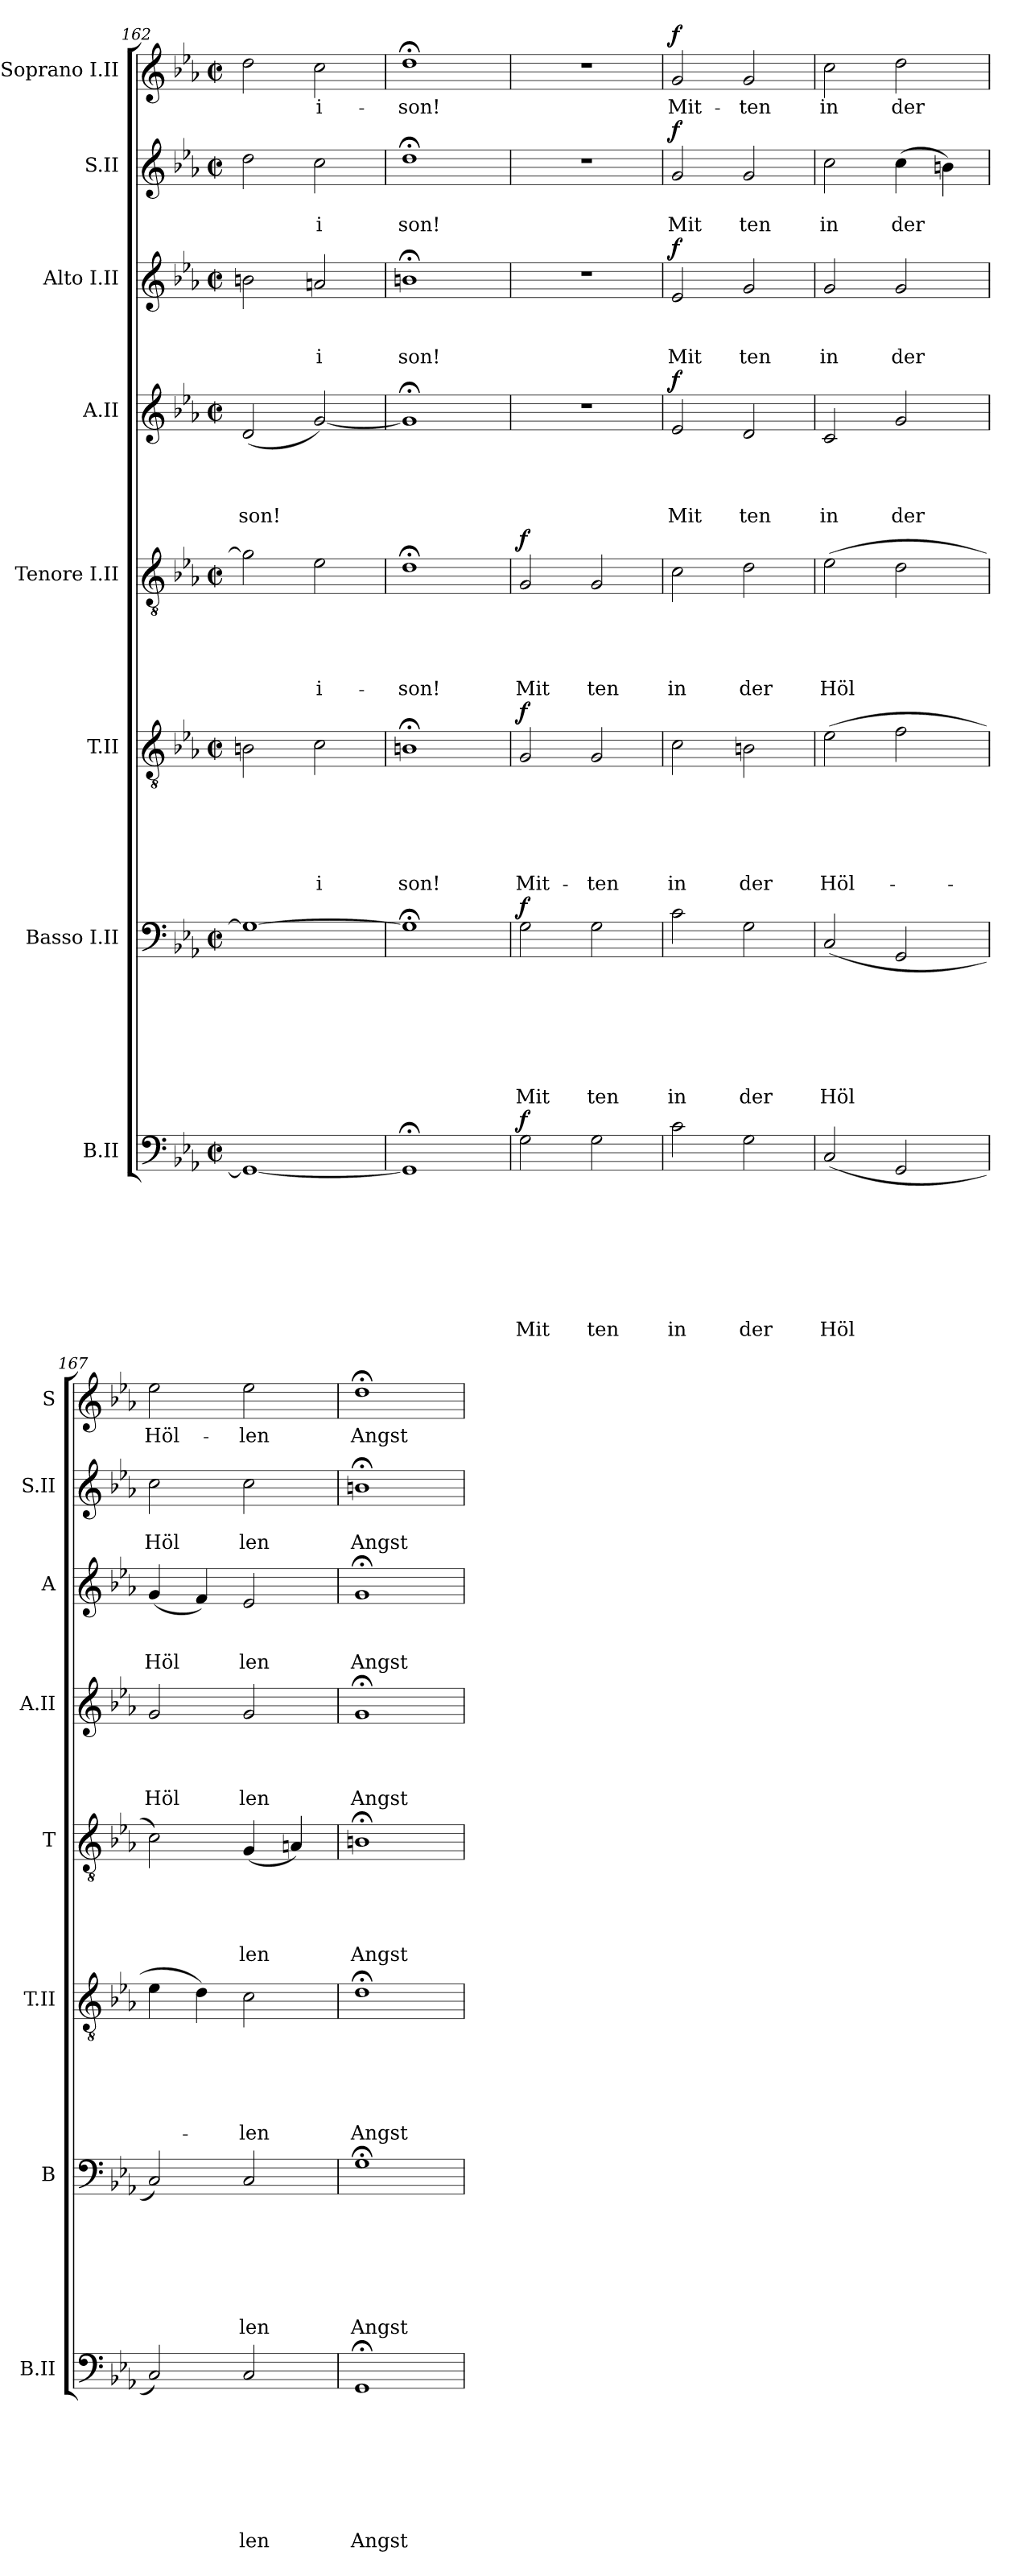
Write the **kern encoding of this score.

**kern	**text	**text	**text	**text	**text	**text	**text	**text	**dynam	**kern	**text	**text	**text	**text	**text	**text	**text	**dynam	**kern	**text	**text	**text	**text	**text	**text	**dynam	**kern	**text	**text	**text	**text	**text	**dynam	**kern	**text	**text	**text	**text	**dynam	**kern	**text	**text	**text	**dynam	**kern	**text	**text	**dynam	**kern	**text	**dynam
*part8	*part8	*part8	*part8	*part8	*part8	*part8	*part8	*part8	*part8	*part7	*part7	*part7	*part7	*part7	*part7	*part7	*part7	*part7	*part6	*part6	*part6	*part6	*part6	*part6	*part6	*part6	*part5	*part5	*part5	*part5	*part5	*part5	*part5	*part4	*part4	*part4	*part4	*part4	*part4	*part3	*part3	*part3	*part3	*part3	*part2	*part2	*part2	*part2	*part1	*part1	*part1
*staff8	*staff8	*staff8	*staff8	*staff8	*staff8	*staff8	*staff8	*staff8	*staff8	*staff7	*staff7	*staff7	*staff7	*staff7	*staff7	*staff7	*staff7	*staff7	*staff6	*staff6	*staff6	*staff6	*staff6	*staff6	*staff6	*staff6	*staff5	*staff5	*staff5	*staff5	*staff5	*staff5	*staff5	*staff4	*staff4	*staff4	*staff4	*staff4	*staff4	*staff3	*staff3	*staff3	*staff3	*staff3	*staff2	*staff2	*staff2	*staff2	*staff1	*staff1	*staff1
*I"B.II	*	*	*	*	*	*	*	*	*	*I"Basso I.II	*	*	*	*	*	*	*	*	*I"T.II	*	*	*	*	*	*	*	*I"Tenore I.II	*	*	*	*	*	*	*I"A.II	*	*	*	*	*	*I"Alto I.II	*	*	*	*	*I"S.II	*	*	*	*I"Soprano I.II	*	*
*I'B.II	*	*	*	*	*	*	*	*	*	*I'B	*	*	*	*	*	*	*	*	*I'T.II	*	*	*	*	*	*	*	*I'T	*	*	*	*	*	*	*I'A.II	*	*	*	*	*	*I'A	*	*	*	*	*I'S.II	*	*	*	*I'S	*	*
*clefF4	*	*	*	*	*	*	*	*	*	*clefF4	*	*	*	*	*	*	*	*	*clefGv2	*	*	*	*	*	*	*	*clefGv2	*	*	*	*	*	*	*clefG2	*	*	*	*	*	*clefG2	*	*	*	*	*clefG2	*	*	*	*clefG2	*	*
*k[b-e-a-]	*	*	*	*	*	*	*	*	*	*k[b-e-a-]	*	*	*	*	*	*	*	*	*k[b-e-a-]	*	*	*	*	*	*	*	*k[b-e-a-]	*	*	*	*	*	*	*k[b-e-a-]	*	*	*	*	*	*k[b-e-a-]	*	*	*	*	*k[b-e-a-]	*	*	*	*k[b-e-a-]	*	*
*E-:	*	*	*	*	*	*	*	*	*	*E-:	*	*	*	*	*	*	*	*	*E-:	*	*	*	*	*	*	*	*E-:	*	*	*	*	*	*	*E-:	*	*	*	*	*	*E-:	*	*	*	*	*E-:	*	*	*	*E-:	*	*
*M2/2	*	*	*	*	*	*	*	*	*	*M2/2	*	*	*	*	*	*	*	*	*M2/2	*	*	*	*	*	*	*	*M2/2	*	*	*	*	*	*	*M2/2	*	*	*	*	*	*M2/2	*	*	*	*	*M2/2	*	*	*	*M2/2	*	*
*met(c|)	*	*	*	*	*	*	*	*	*	*met(c|)	*	*	*	*	*	*	*	*	*met(c|)	*	*	*	*	*	*	*	*met(c|)	*	*	*	*	*	*	*met(c|)	*	*	*	*	*	*met(c|)	*	*	*	*	*met(c|)	*	*	*	*met(c|)	*	*
=162	=162	=162	=162	=162	=162	=162	=162	=162	=162	=162	=162	=162	=162	=162	=162	=162	=162	=162	=162	=162	=162	=162	=162	=162	=162	=162	=162	=162	=162	=162	=162	=162	=162	=162	=162	=162	=162	=162	=162	=162	=162	=162	=162	=162	=162	=162	=162	=162	=162	=162	=162
!	!	!	!	!	!	!	!	!	!	!	!	!	!	!	!	!	!	!	!	!	!	!	!	!	!	!	!	!	!	!	!	!	!	!	!	!	!	!LO:LY:b	!	!	!	!	!	!	!	!	!	!	!	!	!
1GG_	.	.	.	.	.	.	.	.	.	1G_	.	.	.	.	.	.	.	.	2Bn\	.	.	.	.	.	.	.	2g\]	.	.	.	.	.	.	(<2d/	.	.	.	son!	.	2bn\	.	.	.	.	2dd\	.	.	.	2dd\	.	.
!	!	!	!	!	!	!	!	!	!	!	!	!	!	!	!	!	!	!	!	!	!	!	!	!	!LO:LY:b	!	!	!	!	!	!	!LO:LY:b	!	!	!	!	!	!	!	!	!	!	!LO:LY:b	!	!	!	!LO:LY:b	!	!	!LO:LY:b	!
.	.	.	.	.	.	.	.	.	.	.	.	.	.	.	.	.	.	.	2c\	.	.	.	.	.	i	.	2e-\	.	.	.	.	-i-	.	[<2g/)	.	.	.	.	.	2an/	.	.	i	.	2cc\	.	i	.	2cc\	-i-	.
=163	=163	=163	=163	=163	=163	=163	=163	=163	=163	=163	=163	=163	=163	=163	=163	=163	=163	=163	=163	=163	=163	=163	=163	=163	=163	=163	=163	=163	=163	=163	=163	=163	=163	=163	=163	=163	=163	=163	=163	=163	=163	=163	=163	=163	=163	=163	=163	=163	=163	=163	=163
!	!	!	!	!	!	!	!	!	!	!	!	!	!	!	!	!	!	!	!	!	!	!	!	!	!LO:LY:b	!	!	!	!	!	!	!LO:LY:b	!	!	!	!	!	!	!	!	!	!	!LO:LY:b	!	!	!	!LO:LY:b	!	!	!LO:LY:b	!
1GG;]	.	.	.	.	.	.	.	.	.	1G;]	.	.	.	.	.	.	.	.	1Bn;	.	.	.	.	.	son!	.	1d;	.	.	.	.	-son!	.	1g;<]	.	.	.	.	.	1bn;	.	.	son!	.	1dd;	.	son!	.	1dd;	-son!	.
!!LO:PB:g=z
=164	=164	=164	=164	=164	=164	=164	=164	=164	=164	=164	=164	=164	=164	=164	=164	=164	=164	=164	=164	=164	=164	=164	=164	=164	=164	=164	=164	=164	=164	=164	=164	=164	=164	=164	=164	=164	=164	=164	=164	=164	=164	=164	=164	=164	=164	=164	=164	=164	=164	=164	=164
!	!	!	!	!	!	!	!	!LO:LY:b	!LO:DY:a	!	!	!	!	!	!	!	!LO:LY:b	!LO:DY:a	!	!	!	!	!	!	!LO:LY:b	!LO:DY:a	!	!	!	!	!	!LO:LY:b	!LO:DY:a	!	!	!	!	!	!	!	!	!	!	!	!	!	!	!	!	!	!
2G\	.	.	.	.	.	.	.	Mit	f	2G\	.	.	.	.	.	.	Mit	f	2G/	.	.	.	.	.	Mit-	f	2G/	.	.	.	.	Mit	f	1r	.	.	.	.	.	1r	.	.	.	.	1r	.	.	.	1r	.	.
!	!	!	!	!	!	!	!	!LO:LY:b	!	!	!	!	!	!	!	!	!LO:LY:b	!	!	!	!	!	!	!	!LO:LY:b	!	!	!	!	!	!	!LO:LY:b	!	!	!	!	!	!	!	!	!	!	!	!	!	!	!	!	!	!	!
2G\	.	.	.	.	.	.	.	ten	.	2G\	.	.	.	.	.	.	ten	.	2G/	.	.	.	.	.	-ten	.	2G/	.	.	.	.	ten	.	.	.	.	.	.	.	.	.	.	.	.	.	.	.	.	.	.	.
=165	=165	=165	=165	=165	=165	=165	=165	=165	=165	=165	=165	=165	=165	=165	=165	=165	=165	=165	=165	=165	=165	=165	=165	=165	=165	=165	=165	=165	=165	=165	=165	=165	=165	=165	=165	=165	=165	=165	=165	=165	=165	=165	=165	=165	=165	=165	=165	=165	=165	=165	=165
!	!	!	!	!	!	!	!	!LO:LY:b	!	!	!	!	!	!	!	!	!LO:LY:b	!	!	!	!	!	!	!	!LO:LY:b	!	!	!	!	!	!	!LO:LY:b	!	!	!	!	!	!LO:LY:b	!LO:DY:a	!	!	!	!LO:LY:b	!LO:DY:a	!	!	!LO:LY:b	!LO:DY:a	!	!LO:LY:b	!LO:DY:a
2c\	.	.	.	.	.	.	.	in	.	2c\	.	.	.	.	.	.	in	.	2c\	.	.	.	.	.	in	.	2c\	.	.	.	.	in	.	2e-/	.	.	.	Mit	f	2e-/	.	.	Mit	f	2g/	.	Mit	f	2g/	Mit-	f
!	!	!	!	!	!	!	!	!LO:LY:b	!	!	!	!	!	!	!	!	!LO:LY:b	!	!	!	!	!	!	!	!LO:LY:b	!	!	!	!	!	!	!LO:LY:b	!	!	!	!	!	!LO:LY:b	!	!	!	!	!LO:LY:b	!	!	!	!LO:LY:b	!	!	!LO:LY:b	!
2G\	.	.	.	.	.	.	.	der	.	2G\	.	.	.	.	.	.	der	.	2Bn\	.	.	.	.	.	der	.	2d\	.	.	.	.	der	.	2d/	.	.	.	ten	.	2g/	.	.	ten	.	2g/	.	ten	.	2g/	-ten	.
=166	=166	=166	=166	=166	=166	=166	=166	=166	=166	=166	=166	=166	=166	=166	=166	=166	=166	=166	=166	=166	=166	=166	=166	=166	=166	=166	=166	=166	=166	=166	=166	=166	=166	=166	=166	=166	=166	=166	=166	=166	=166	=166	=166	=166	=166	=166	=166	=166	=166	=166	=166
!	!	!	!	!	!	!	!	!LO:LY:b	!	!	!	!	!	!	!	!	!LO:LY:b	!	!	!	!	!	!	!	!LO:LY:b	!	!	!	!	!	!	!LO:LY:b	!	!	!	!	!	!LO:LY:b	!	!	!	!	!LO:LY:b	!	!	!	!LO:LY:b	!	!	!LO:LY:b	!
(<2C/	.	.	.	.	.	.	.	Höl	.	(<2C/	.	.	.	.	.	.	Höl	.	(>2e-\	.	.	.	.	.	Höl-	.	(>2e-\	.	.	.	.	Höl	.	2c/	.	.	.	in	.	2g/	.	.	in	.	2cc\	.	in	.	2cc\	in	.
!	!	!	!	!	!	!	!	!	!	!	!	!	!	!	!	!	!	!	!	!	!	!	!	!	!	!	!	!	!	!	!	!	!	!	!	!	!	!LO:LY:b	!	!	!	!	!LO:LY:b	!	!	!	!LO:LY:b	!	!	!LO:LY:b	!
2GG/	.	.	.	.	.	.	.	.	.	2GG/	.	.	.	.	.	.	.	.	2f\	.	.	.	.	.	.	.	2d\	.	.	.	.	.	.	2g/	.	.	.	der	.	2g/	.	.	der	.	(>4cc\	.	der	.	2dd\	der	.
.	.	.	.	.	.	.	.	.	.	.	.	.	.	.	.	.	.	.	.	.	.	.	.	.	.	.	.	.	.	.	.	.	.	.	.	.	.	.	.	.	.	.	.	.	4bn\)	.	.	.	.	.	.
=167	=167	=167	=167	=167	=167	=167	=167	=167	=167	=167	=167	=167	=167	=167	=167	=167	=167	=167	=167	=167	=167	=167	=167	=167	=167	=167	=167	=167	=167	=167	=167	=167	=167	=167	=167	=167	=167	=167	=167	=167	=167	=167	=167	=167	=167	=167	=167	=167	=167	=167	=167
!	!	!	!	!	!	!	!	!	!	!	!	!	!	!	!	!	!	!	!	!	!	!	!	!	!	!	!	!	!	!	!	!	!	!	!	!	!	!LO:LY:b	!	!	!	!	!LO:LY:b	!	!	!	!LO:LY:b	!	!	!LO:LY:b	!
2C/)	.	.	.	.	.	.	.	.	.	2C/)	.	.	.	.	.	.	.	.	4e-\	.	.	.	.	.	.	.	2c\)	.	.	.	.	.	.	2g/	.	.	.	Höl	.	(<4g/	.	.	Höl	.	2cc\	.	Höl	.	2ee-\	Höl-	.
.	.	.	.	.	.	.	.	.	.	.	.	.	.	.	.	.	.	.	4d\)	.	.	.	.	.	.	.	.	.	.	.	.	.	.	.	.	.	.	.	.	4f/)	.	.	.	.	.	.	.	.	.	.	.
!	!	!	!	!	!	!	!	!LO:LY:b	!	!	!	!	!	!	!	!	!LO:LY:b	!	!	!	!	!	!	!	!LO:LY:b	!	!	!	!	!	!	!LO:LY:b	!	!	!	!	!	!LO:LY:b	!	!	!	!	!LO:LY:b	!	!	!	!LO:LY:b	!	!	!LO:LY:b	!
2C/	.	.	.	.	.	.	.	len	.	2C/	.	.	.	.	.	.	len	.	2c\	.	.	.	.	.	-len	.	(<4G/	.	.	.	.	len	.	2g/	.	.	.	len	.	2e-/	.	.	len	.	2cc\	.	len	.	2ee-\	-len	.
.	.	.	.	.	.	.	.	.	.	.	.	.	.	.	.	.	.	.	.	.	.	.	.	.	.	.	4An/)	.	.	.	.	.	.	.	.	.	.	.	.	.	.	.	.	.	.	.	.	.	.	.	.
=168	=168	=168	=168	=168	=168	=168	=168	=168	=168	=168	=168	=168	=168	=168	=168	=168	=168	=168	=168	=168	=168	=168	=168	=168	=168	=168	=168	=168	=168	=168	=168	=168	=168	=168	=168	=168	=168	=168	=168	=168	=168	=168	=168	=168	=168	=168	=168	=168	=168	=168	=168
!	!	!	!	!	!	!	!	!LO:LY:b	!	!	!	!	!	!	!	!	!LO:LY:b	!	!	!	!	!	!	!	!LO:LY:b	!	!	!	!	!	!	!LO:LY:b	!	!	!	!	!	!LO:LY:b	!	!	!	!	!LO:LY:b	!	!	!	!LO:LY:b	!	!	!LO:LY:b	!
1GG;	.	.	.	.	.	.	.	Angst	.	1G;	.	.	.	.	.	.	Angst	.	1d;	.	.	.	.	.	Angst	.	1Bn;	.	.	.	.	Angst	.	1g;<	.	.	.	Angst	.	1g;<	.	.	Angst	.	1bn;	.	Angst	.	1dd;	Angst	.
=	=	=	=	=	=	=	=	=	=	=	=	=	=	=	=	=	=	=	=	=	=	=	=	=	=	=	=	=	=	=	=	=	=	=	=	=	=	=	=	=	=	=	=	=	=	=	=	=	=	=	=
*-	*-	*-	*-	*-	*-	*-	*-	*-	*-	*-	*-	*-	*-	*-	*-	*-	*-	*-	*-	*-	*-	*-	*-	*-	*-	*-	*-	*-	*-	*-	*-	*-	*-	*-	*-	*-	*-	*-	*-	*-	*-	*-	*-	*-	*-	*-	*-	*-	*-	*-	*-
